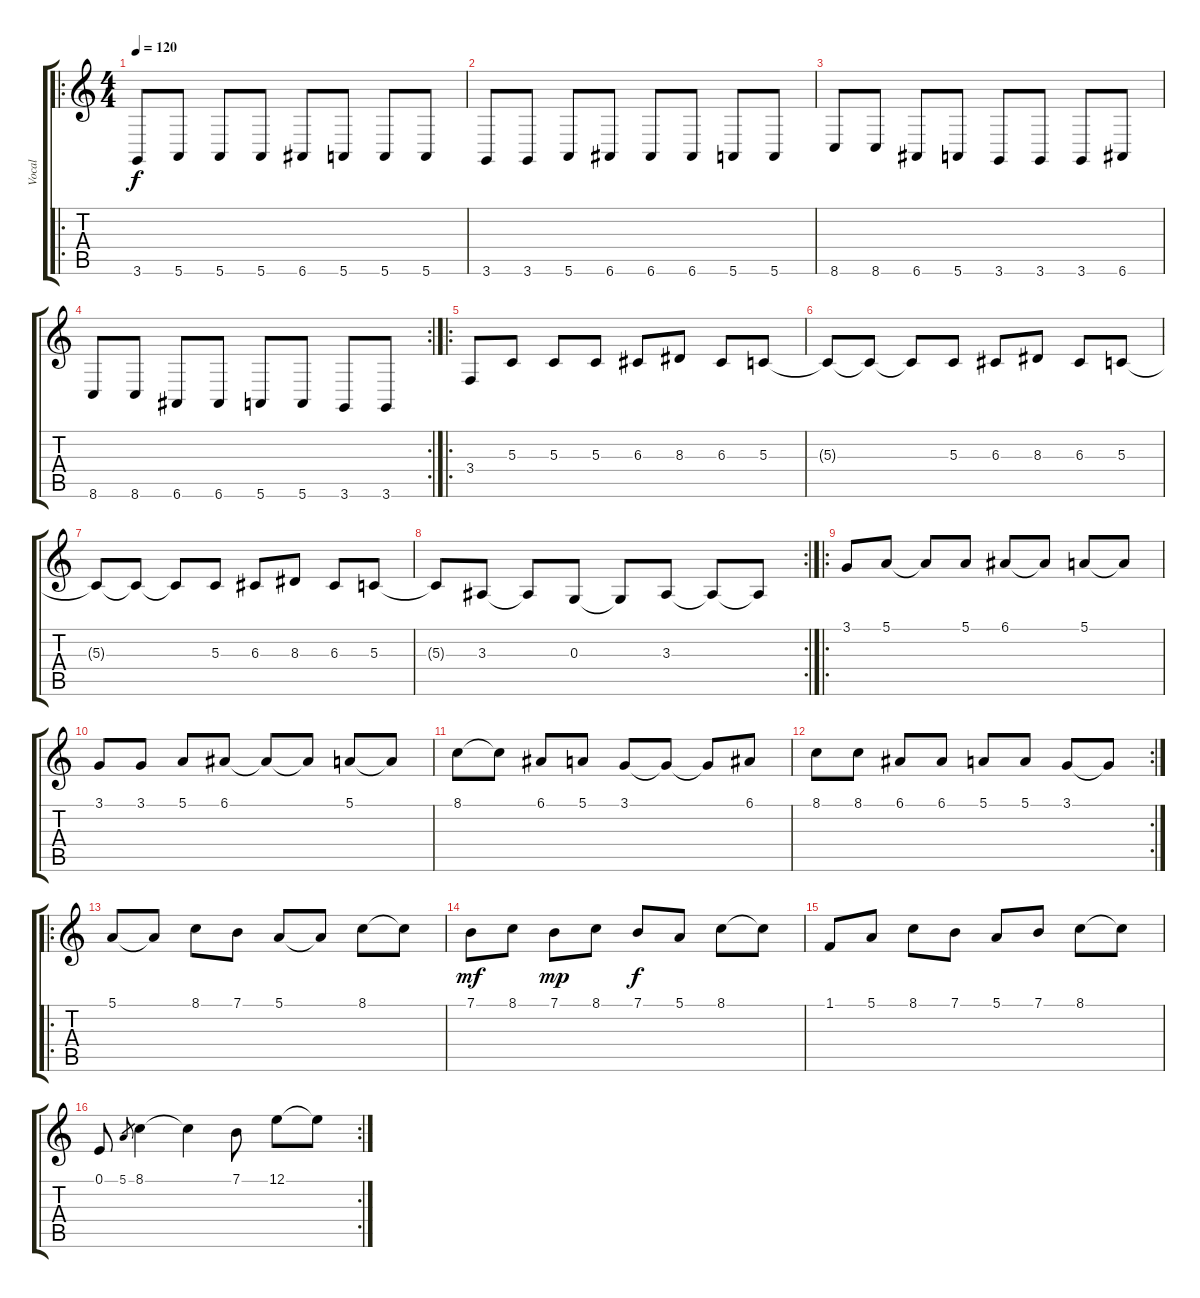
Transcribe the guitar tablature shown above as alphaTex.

\track ("Vocal" "Vocal") {instrument lead2sawtooth}
\staff {score tabs}
\tuning (E4 B3 G3 D3 A2 E2) {hide}
\ro
\ts (4 4)
\tempo 120
\clef g2
\ks c
3.6.8{dy f} 5.6.8 5.6.8 5.6.8 6.6.8 5.6.8 5.6.8 5.6.8 |
3.6.8 3.6.8 5.6.8 6.6.8 6.6.8 6.6.8 5.6.8 5.6.8 |
8.6.8 8.6.8 6.6.8 5.6.8 3.6.8 3.6.8 3.6.8 6.6.8 |
\rc 2
8.6.8 8.6.8 6.6.8 6.6.8 5.6.8 5.6.8 3.6.8 3.6.8 |
\ro
3.4.8 5.3.8 5.3.8 5.3.8 6.3.8 8.3.8 6.3.8 5.3.8 |
5.3{t}.8 5.3{t}.8 5.3{t}.8 5.3.8 6.3.8 8.3.8 6.3.8 5.3.8 |
5.3{t}.8 5.3{t}.8 5.3{t}.8 5.3.8 6.3.8 8.3.8 6.3.8 5.3.8 |
\rc 2
5.3{t}.8 3.3.8 3.3{t}.8 0.3.8 0.3{t}.8 3.3.8 3.3{t}.8 3.3{t}.8 |
\ro
3.1.8 5.1.8 5.1{t}.8 5.1.8 6.1.8 6.1{t}.8 5.1.8 5.1{t}.8 |
3.1.8 3.1.8 5.1.8 6.1.8 6.1{t}.8 6.1{t}.8 5.1.8 5.1{t}.8 |
8.1.8 8.1{t}.8 6.1.8 5.1.8 3.1.8 3.1{t}.8 3.1{t}.8 6.1.8 |
\rc 2
8.1.8 8.1.8 6.1.8 6.1.8 5.1.8 5.1.8 3.1.8 3.1{t}.8 |
\ro
5.1.8 5.1{t}.8 8.1.8 7.1.8 5.1.8 5.1{t}.8 8.1.8 8.1{t}.8 |
7.1.8{dy mf} 8.1.8 7.1.8{dy mp} 8.1.8 7.1.8{dy f} 5.1.8 8.1.8 8.1{t}.8 |
1.1.8 5.1.8 8.1.8 7.1.8 5.1.8 7.1.8 8.1.8 8.1{t}.8 |
\rc 2
0.1.8 5.1.8{gr} 8.1.4 8.1{t}.4 7.1.8 12.1.8 12.1{t}.8
